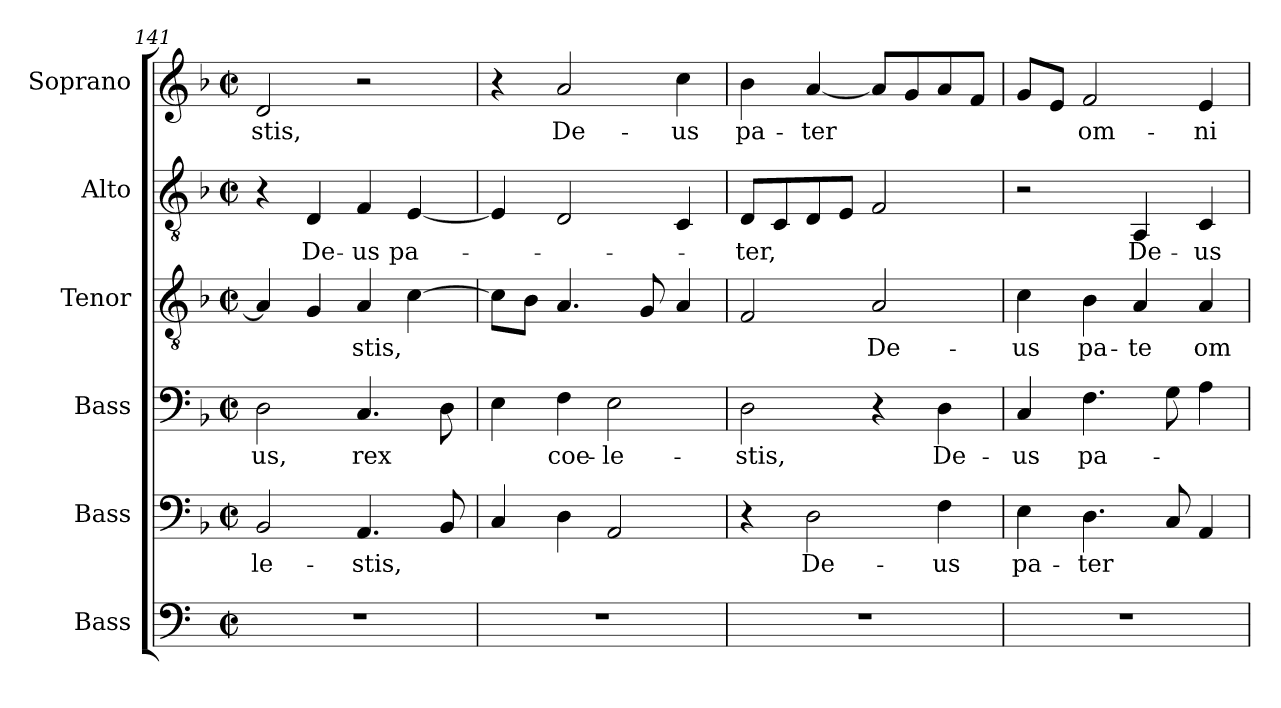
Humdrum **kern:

**kern	**kern	**text	**kern	**text	**kern	**text	**kern	**text	**kern	**text
*part6	*part5	*part5	*part4	*part4	*part3	*part3	*part2	*part2	*part1	*part1
*staff6	*staff5	*staff5	*staff4	*staff4	*staff3	*staff3	*staff2	*staff2	*staff1	*staff1
*I"Bass	*I"Bass	*	*I"Bass	*	*I"Tenor	*	*I"Alto	*	*I"Soprano	*
*I'B.	*I'B.	*	*I'B.	*	*I'T.	*	*I'A.	*	*I'S.	*
!!LO:LB:g=z
*clefF4	*clefF4	*	*clefF4	*	*clefGv2	*	*clefGv2	*	*clefG2	*
*	*	*	*	*	*ITrd7c12	*	*	*	*	*
*k[]	*k[b-]	*	*k[b-]	*	*k[b-]	*	*k[b-]	*	*k[b-]	*
*C:	*F:	*	*F:	*	*F:	*	*F:	*	*F:	*
*M2/2	*M2/2	*	*M2/2	*	*M2/2	*	*M2/2	*	*M2/2	*
*met(c|)	*met(c|)	*	*met(c|)	*	*met(c|)	*	*met(c|)	*	*met(c|)	*
=141	=141	=141	=141	=141	=141	=141	=141	=141	=141	=141
!	!	!LO:LY:b:color=#000000	!	!	!	!	!	!	!	!
!	!	!	!	!LO:LY:b:color=#000000	!	!	!	!	!	!
!	!	!	!	!	!	!	!	!	!	!LO:LY:b:color=#000000
1r	2BB-i/	-le-	2Di\	-us,	4AAi/]	.	4r	.	2di/	-stis,
!	!	!	!	!	!	!	!	!LO:LY:b:color=#000000	!	!
.	.	.	.	.	4GGi/	.	4Di/	De-	.	.
!	!	!LO:LY:b:color=#000000	!	!	!	!	!	!	!	!
!	!	!	!	!LO:LY:b:color=#000000	!	!	!	!	!	!
!	!	!	!	!	!	!LO:LY:b:color=#000000	!	!	!	!
!	!	!	!	!	!	!	!	!LO:LY:b:color=#000000	!	!
.	4.AAi/	-stis,	4.Ci/	rex	4AAi/	-stis,	4Fi/	-us	2r	.
!	!	!	!	!	!	!	!	!LO:LY:b:color=#000000	!	!
.	.	.	.	.	[4Ci\	.	[4Ei/	pa-	.	.
.	8BB-i/	.	8Di\	.	.	.	.	.	.	.
=142	=142	=142	=142	=142	=142	=142	=142	=142	=142	=142
1r	4Ci/	.	4Ei\	.	8Ci\L]	.	4Ei/]	.	4r	.
.	.	.	.	.	8BB-i\J	.	.	.	.	.
!	!	!	!	!LO:LY:b:color=#000000	!	!	!	!	!	!
!	!	!	!	!	!	!	!	!	!	!LO:LY:b:color=#000000
.	4Di\	.	4Fi\	coe-	4.AAi/	.	2Di/	.	2ai/	De-
!	!	!	!	!LO:LY:b:color=#000000	!	!	!	!	!	!
.	2AAi/	.	2Ei\	-le-	.	.	.	.	.	.
.	.	.	.	.	8GGi/	.	.	.	.	.
!	!	!	!	!	!	!	!	!	!	!LO:LY:b:color=#000000
.	.	.	.	.	4AAi/	.	4Ci/	.	4cci\	-us
=143	=143	=143	=143	=143	=143	=143	=143	=143	=143	=143
!	!	!	!	!LO:LY:b:color=#000000	!	!	!	!	!	!
!	!	!	!	!	!	!	!	!LO:LY:b:color=#000000	!	!
!	!	!	!	!	!	!	!	!	!	!LO:LY:b:color=#000000
1r	4r	.	2Di\	-stis,	2FFi/	.	8Di/L	-ter,	4b-i\	pa-
.	.	.	.	.	.	.	8Ci/	.	.	.
!	!	!LO:LY:b:color=#000000	!	!	!	!	!	!	!	!
!	!	!	!	!	!	!	!	!	!	!LO:LY:b:color=#000000
.	2Di\	De-	.	.	.	.	8Di/	.	[4ai/	-ter
.	.	.	.	.	.	.	8Ei/J	.	.	.
!	!	!	!	!	!	!LO:LY:b:color=#000000	!	!	!	!
.	.	.	4r	.	2AAi/	De-	2Fi/	.	8ai/L]	.
.	.	.	.	.	.	.	.	.	8gi/	.
!	!	!LO:LY:b:color=#000000	!	!	!	!	!	!	!	!
!	!	!	!	!LO:LY:b:color=#000000	!	!	!	!	!	!
.	4Fi\	-us	4Di\	De-	.	.	.	.	8ai/	.
.	.	.	.	.	.	.	.	.	8fi/J	.
=144	=144	=144	=144	=144	=144	=144	=144	=144	=144	=144
!	!	!LO:LY:b:color=#000000	!	!	!	!	!	!	!	!
!	!	!	!	!LO:LY:b:color=#000000	!	!	!	!	!	!
!	!	!	!	!	!	!LO:LY:b:color=#000000	!	!	!	!
1r	4Ei\	pa-	4Ci/	-us	4Ci\	-us	2r	.	8gi/L	.
.	.	.	.	.	.	.	.	.	8ei/J	.
!	!	!LO:LY:b:color=#000000	!	!	!	!	!	!	!	!
!	!	!	!	!LO:LY:b:color=#000000	!	!	!	!	!	!
!	!	!	!	!	!	!LO:LY:b:color=#000000	!	!	!	!
!	!	!	!	!	!	!	!	!	!	!LO:LY:b:color=#000000
.	4.Di\	-ter	4.Fi\	pa-	4BB-i\	pa-	.	.	2fi/	om-
!	!	!	!	!	!	!LO:LY:b:color=#000000	!	!	!	!
!	!	!	!	!	!	!	!	!LO:LY:b:color=#000000	!	!
.	.	.	.	.	4AAi/	-te	4AAi/	De-	.	.
.	8Ci/	.	8Gi\	.	.	.	.	.	.	.
!	!	!	!	!	!	!LO:LY:b:color=#000000	!	!	!	!
!	!	!	!	!	!	!	!	!LO:LY:b:color=#000000	!	!
!	!	!	!	!	!	!	!	!	!	!LO:LY:b:color=#000000
.	4AAi/	.	4Ai\	.	4AAi/	om-	4Ci/	-us	4ei/	-ni-
=	=	=	=	=	=	=	=	=	=	=
*-	*-	*-	*-	*-	*-	*-	*-	*-	*-	*-
